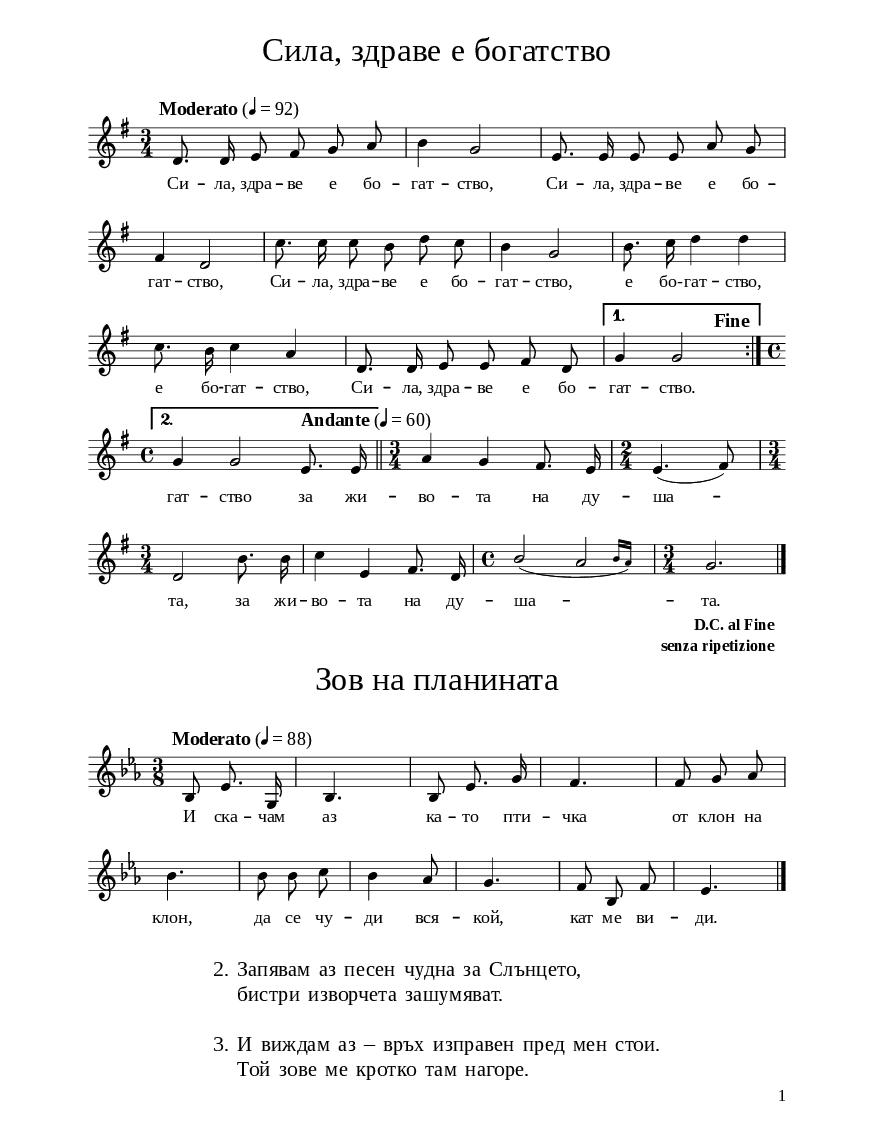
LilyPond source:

\version "2.24.2"

% include paper part and global functions
\include "include/globals.ily"

\bookpart {
  \label #'ref112_1
  \tocItem \markup "Сила, здраве е богатство"

  \paper {
    print-all-headers = ##t
    print-page-number = ##t
    print-first-page-number = ##t

    % put page numbers on the bottom
    oddHeaderMarkup = \markup ""
    evenHeaderMarkup = \markup ""
    oddFooterMarkup = \markup
    \fill-line {
      ""
      \if \should-print-page-number \fromproperty #'page:page-number-string
    }
    evenFooterMarkup = \markup
    \fill-line {
      \if \should-print-page-number \fromproperty #'page:page-number-string
      ""
    }

    left-margin = 1.5\cm
    right-margin = 1.5\cm
    top-margin = 1.6\cm
    bottom-margin = 1.2\cm
    ragged-bottom = ##t % do not spread the staves to fill the whole vertical space

    % change distance between staves
    system-system-spacing =
    #'((basic-distance . 11)
       (minimum-distance . 6)
       (padding . 1)
       (stretchability . 12))
  }
  \score {
    \include "include/score-layout.ily"


    \new Voice \relative c' {
      \clef treble
      \key g \major
      \time 3/4
      \tempoFunc "Moderato" 4 "92"
      \autoBeamOff

      \repeat volta 2 {
        d8. d16 e8 fis8 g8 a8 | b4 g2 | e8. e16 e8 e8 a8 g8 | \break



        fis4 d2 |  c'8. c16 c8 b8 d8 c8 | b4 g2 | b8. c16 d4 d4 | \break

        c8. b16 c4 a4 |    d,8. d16 e8 e8 fis8 d8
      } \alternative {
        { | g4 \tempo "         Fine" g2 | \break }
        {
          \time 4/4 g4 g2

          \override Score.MetronomeMark.outside-staff-priority = #99
          %\override Score.MetronomeMark.X-extent=#'(-4.5 . 0)
          \tempoFunc "Andante" 4 "60"

          e8. e16
        }
      }

      \bar "||" \time 3/4  a4 g4 fis8. e16


      \time 2/4  e4. ( fis8 ) \break

      | \time 3/4  d2 b'8. b16 | c4 e,4 fis8. d16 | \time 4/4 \stemUp b'2 ( \afterGrace a2 { b16[ a] )} |
      \time 3/4  |
      g2. \bar "|."


    }



    \addlyrics {
      Си -- ла,
      здра -- ве е бо -- гат -- ство, Си -- ла, здра --
      ве е бо -- гат -- ство, Си -- ла, здра -- ве е
      бо -- гат -- ство, е "бо-" -- гат -- ство, е бо --
      гат -- ство, Си -- ла, здра -- ве е бо -- гат --
      ство. гат -- ство за жи -- во -- та на ду -- ша
      -- та, за жи -- во -- та на ду -- ша -- та.
    }

    \header {
      title = \titleFunc "Сила, здраве е богатство" "Sila, zdrave e bogatstvo"
    }

    \midi{}

  } % score

  \markup \dc-two "D.C. al Fine" "senza ripetizione"

  \label #'ref112_2
  \tocItem \markup "Зов на планината"

  \score {
    \include "include/score-layout.ily"


    \new Voice \relative c' {

      \clef treble
      \key es \major
      \time 3/8
      \tempoFunc "Moderato" 4 "88"
      \autoBeamOff
      bes8
      es8.  g,16 |
      bes4. |  bes8  es8. g16 |
      f4.|  f8  g8 as8 \break |
      bes4. | bes8  bes8 c8 | bes4
      as8 |  g4. | f8 bes,8 f'8 | es4. \bar "|."
    }

    \addlyrics {
      И ска -- чам аз ка -- то пти -- чка от клон на клон, да се чу -- ди вся -- кой, кат ме ви -- ди.
    }

    \header {
      title = \titleFunc "Зов на планината" "Zov na planinata"
    }

    \midi{}

  } % score

  \markup \fontsize #bgCoupletFontSize {
    \hspace #12
    \override #`(baseline-skip . ,bgCoupletBaselineSkip)
    \column {
      \line {  2. Запявам аз  песен чудна за Слънцето, }
      \line {   "   "  бистри изворчета зашумяват.}
      \line {   "   " }
      \line {3. И виждам аз – връх изправен пред мен стои.}
      \line {   "   "  Той зове ме кротко там нагоре.}
    }

  } % markup





} % bookpart
